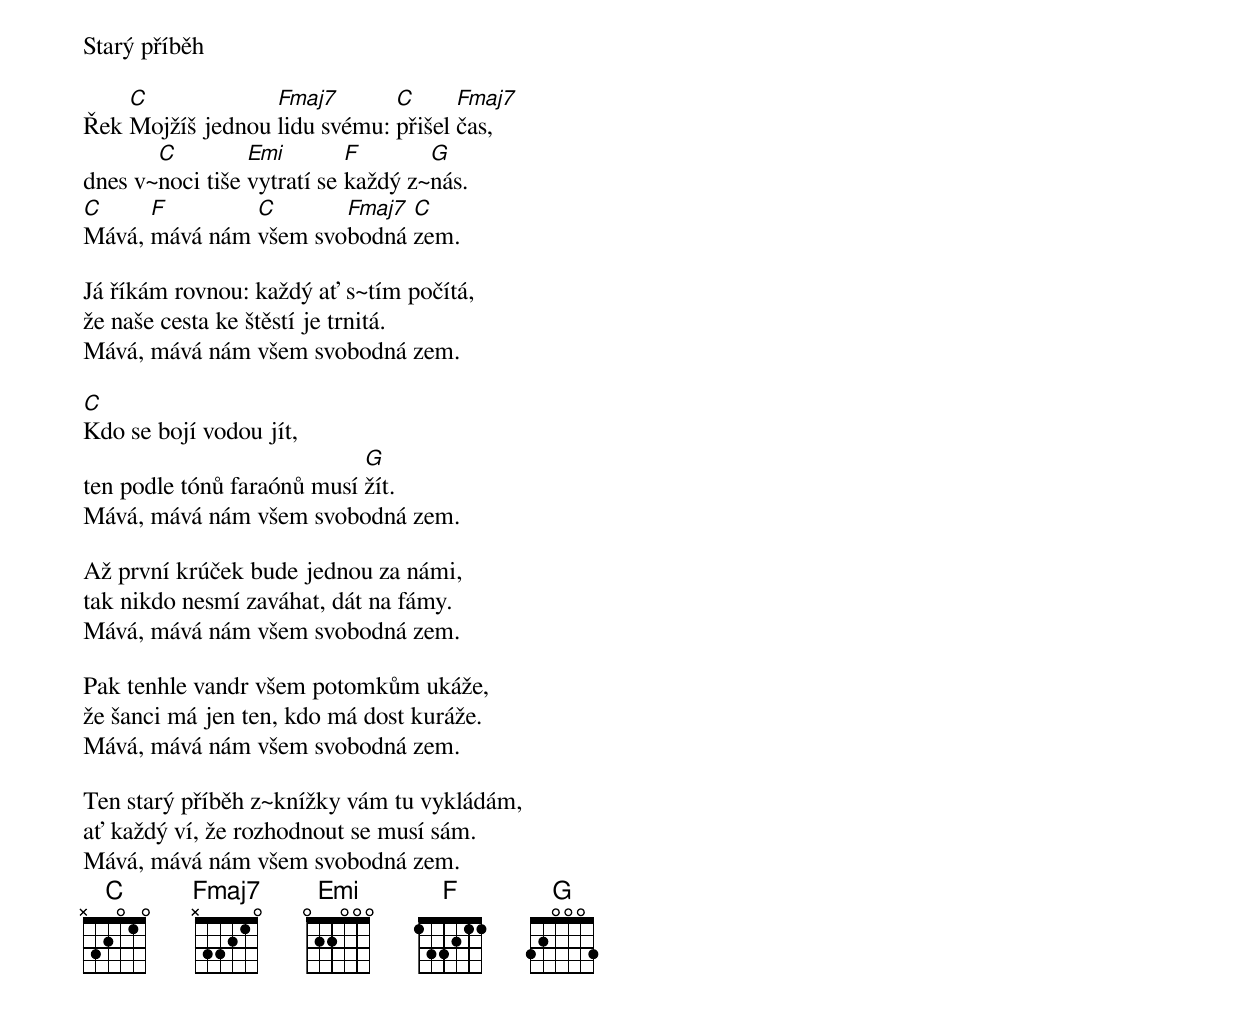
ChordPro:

Starý příběh

Řek [C]Mojžíš jednou [Fmaj7]lidu svému: [C]přišel [Fmaj7]čas,
dnes v~[C]noci tiše [Emi]vytratí se [F]každý z~[G]nás.
[C]Mává, [F]mává nám [C]všem svo[Fmaj7]bodná [C]zem.

Já říkám rovnou: každý ať s~tím počítá,
že naše cesta ke štěstí je trnitá.
Mává, mává nám všem svobodná zem.

[C]Kdo se bojí vodou jít,
ten podle tónů faraónů musí [G]žít.
Mává, mává nám všem svobodná zem.

Až první krúček bude jednou za námi,
tak nikdo nesmí zaváhat, dát na fámy.
Mává, mává nám všem svobodná zem.

Pak tenhle vandr všem potomkům ukáže,
že šanci má jen ten, kdo má dost kuráže.
Mává, mává nám všem svobodná zem.

Ten starý příběh z~knížky vám tu vykládám,
ať každý ví, že rozhodnout se musí sám.
Mává, mává nám všem svobodná zem.
